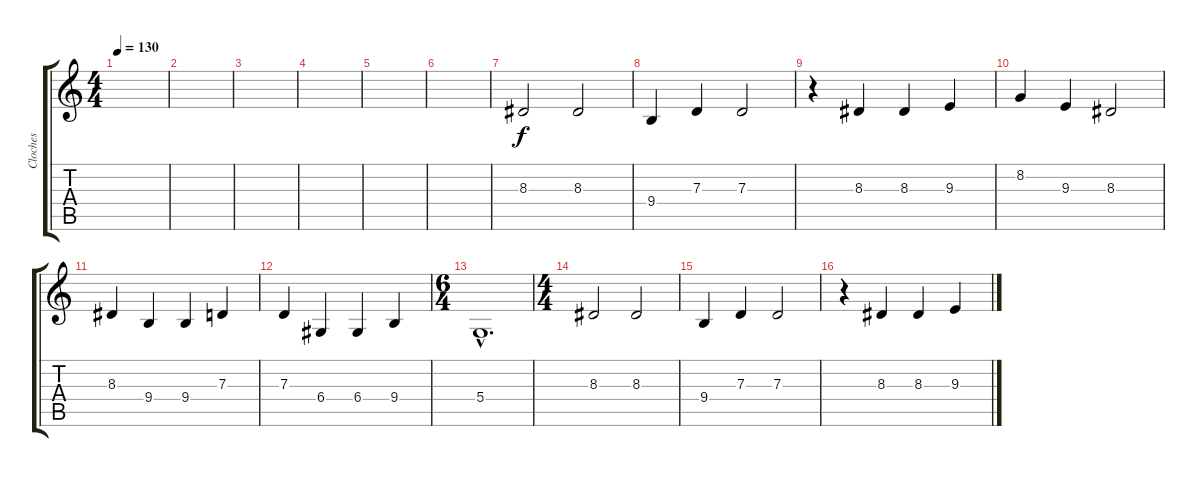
\track ("Cloches" "Cloches") {instrument tubularbells}
\staff {score tabs}
\tuning (E4 B3 G3 D3 A2 E2) {hide}
\ts (4 4)
\tempo 130
\clef g2
\ks c
|
|
|
|
|
|
8.3.2{instrument tubularbells} 8.3.2 |
9.4.4 7.3.4 7.3.2 |
r.4 8.3.4 8.3.4 9.3.4 |
8.2.4 9.3.4 8.3.2 |
8.3.4 9.4.4 9.4.4 7.3.4 |
7.3.4 6.4.4 6.4.4 9.4.4 |
\ts (6 4)
5.4{hac}.1{d} |
\ts (4 4)
8.3.2 8.3.2 |
9.4.4 7.3.4 7.3.2 |
r.4 8.3.4 8.3.4 9.3.4
